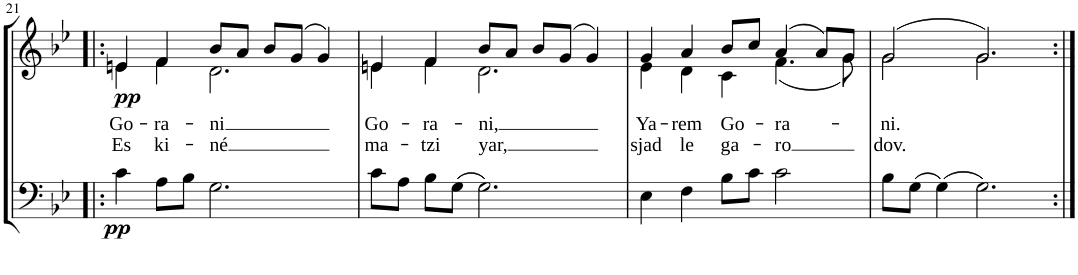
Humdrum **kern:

**kern	**dynam	**kern	**text	**text	**dynam
*part2	*part2	*part1	*part1	*part1	*part1
*staff2	*staff2	*staff1	*staff1	*staff1	*staff1
*I"BASS	*	*I"SOPRANO Alto/Tenor	*	*	*
!!LO:PB:g=z
*clefF4	*	*clefG2	*	*	*
*k[b-e-]	*	*k[b-e-]	*	*	*
*g:	*	*g:	*	*	*
*M5/4	*	*M5/4	*	*	*
=21!|:	=21!|:	=21!|:	=21!|:	=21!|:	=21!|:
!	!LO:DY:b	!	!LO:LY:b	!LO:LY:b	!LO:DY:b
*	*	*^	*	*	*
4c\	pp	4en/	4e\	Go-	Es	pp
!	!	!	!	!LO:LY:b	!LO:LY:b	!
8A\L	.	4f/	4f\	-ra-	ki-	.
8B-\J	.	.	.	.	.	.
!	!	!	!	!LO:LY:b	!LO:LY:b	!
2.G\	.	8b-/L	2.d\	-ni	-né	.
.	.	8a/J	.	.	.	.
.	.	8b-/L	.	.	.	.
.	.	(8g/J	.	.	.	.
.	.	4g/)	.	.	.	.
=22	=22	=22	=22	=22	=22	=22
!	!	!	!	!LO:LY:b	!LO:LY:b	!
8c\L	.	4en/	4e\	Go-	ma-	.
8A\J	.	.	.	.	.	.
!	!	!	!	!LO:LY:b	!LO:LY:b	!
8B-\L	.	4f/	4f\	-ra-	-tzi	.
(8G\J	.	.	.	.	.	.
!	!	!	!	!LO:LY:b	!LO:LY:b	!
2.G\)	.	8b-/L	2.d\	-ni,	yar,	.
.	.	8a/J	.	.	.	.
.	.	8b-/L	.	.	.	.
.	.	(8g/J	.	.	.	.
.	.	4g/)	.	.	.	.
=23	=23	=23	=23	=23	=23	=23
!	!	!	!	!LO:LY:b	!LO:LY:b	!
4E-\	.	4g/	4e-\	Ya-	sjad	.
!	!	!	!	!LO:LY:b	!LO:LY:b	!
4F\	.	4a/	4d\	-rem	le	.
!	!	!	!	!LO:LY:b	!LO:LY:b	!
8B-\L	.	8b-/L	4c\	Go-	ga-	.
8c\J	.	8cc/J	.	.	.	.
!	!	!	!	!LO:LY:b	!LO:LY:b	!
2c\	.	(4a/	(4.f\	-ra-	-ro	.
.	.	8a/L)	.	.	.	.
.	.	8g/J	8g\)	.	.	.
=24	=24	=24	=24	=24	=24	=24
!	!	!	!	!LO:LY:b	!LO:LY:b	!
8B-\L	.	(2g/	2g\	-ni.	dov.	.
(8G\J	.	.	.	.	.	.
(4G\)	.	.	.	.	.	.
2.G\)	.	2.g/)	2.g\	.	.	.
*	*	*v	*v	*	*	*
=:|!	=:|!	=:|!	=:|!	=:|!	=:|!
*-	*-	*-	*-	*-	*-
